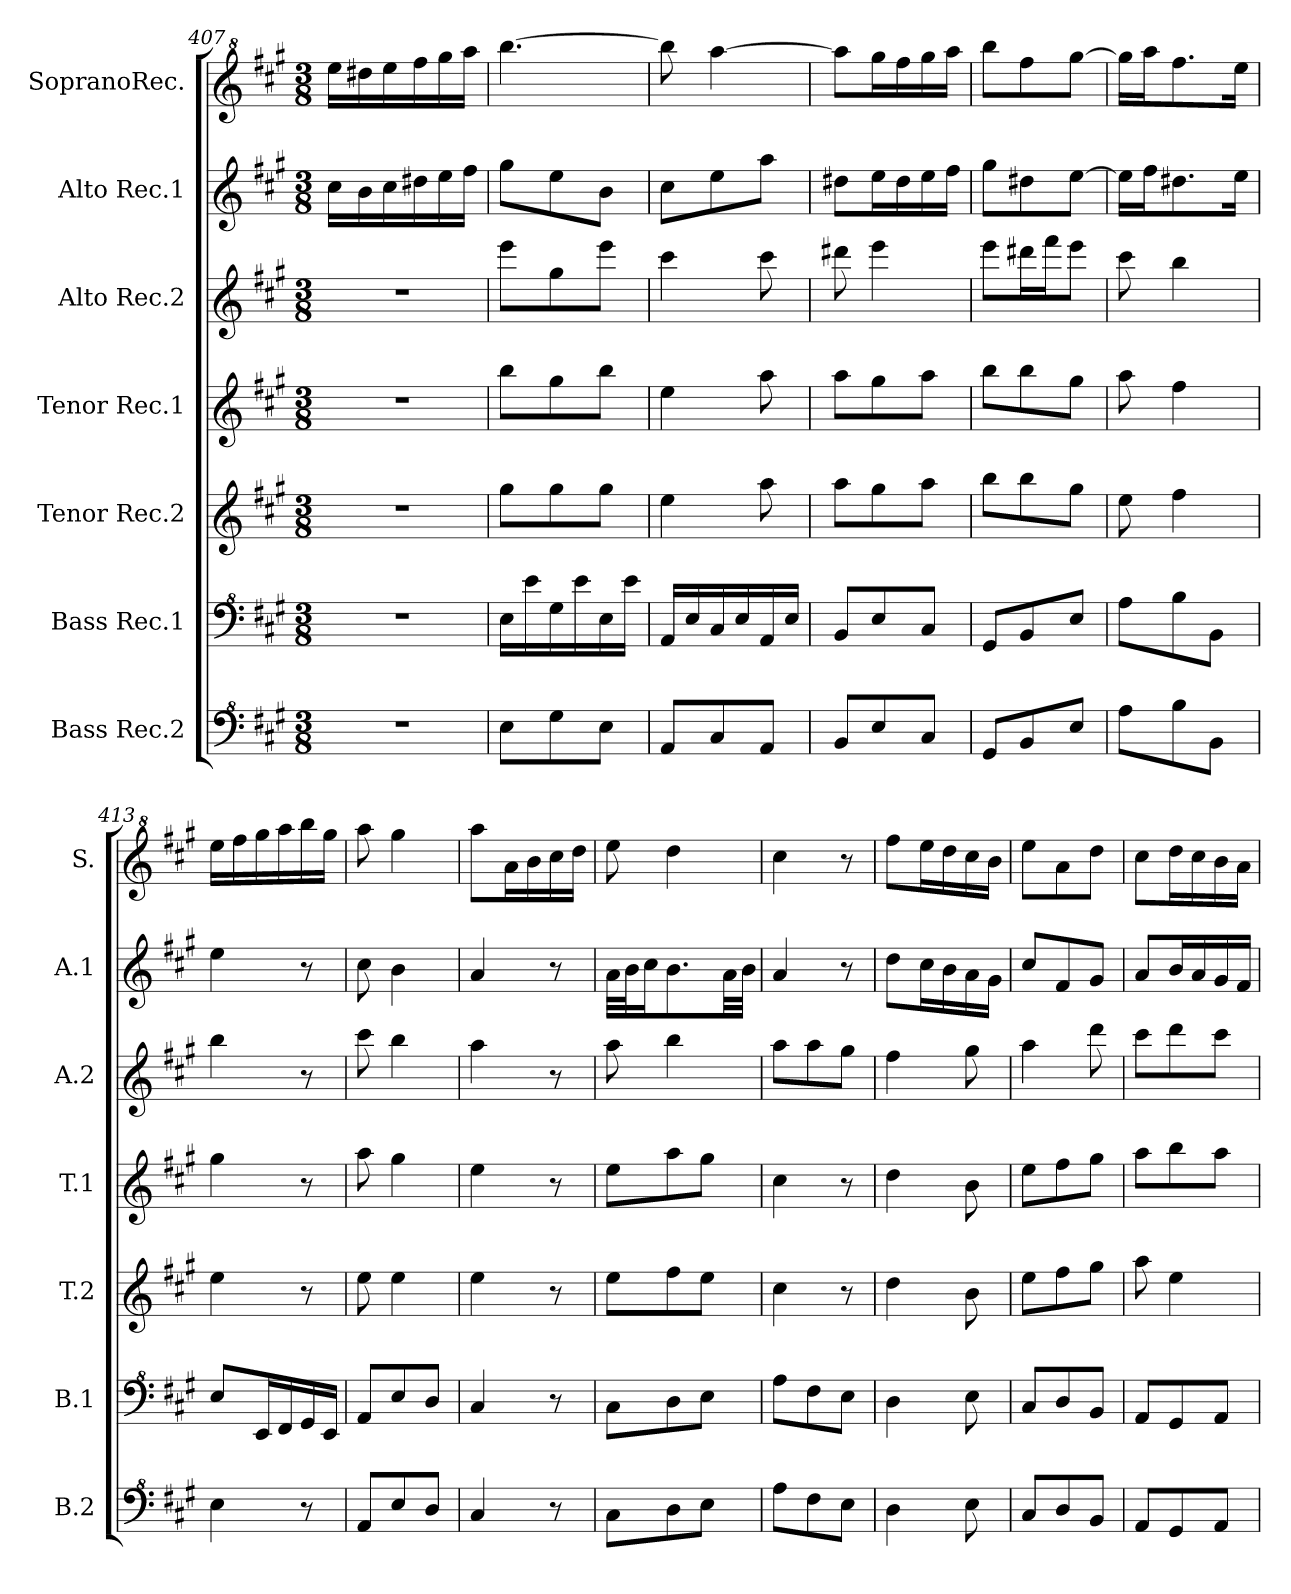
**kern	**kern	**kern	**kern	**kern	**kern	**kern
*part7	*part6	*part5	*part4	*part3	*part2	*part1
*staff7	*staff6	*staff5	*staff4	*staff3	*staff2	*staff1
*I"Bass Rec.2	*I"Bass Rec.1	*I"Tenor Rec.2	*I"Tenor Rec.1	*I"Alto Rec.2	*I"Alto Rec.1	*I"SopranoRec.
*I'B.2	*I'B.1	*I'T.2	*I'T.1	*I'A.2	*I'A.1	*I'S.
*clefF^4	*clefF^4	*clefG2	*clefG2	*clefG2	*clefG2	*clefG^2
*k[f#c#g#]	*k[f#c#g#]	*k[f#c#g#]	*k[f#c#g#]	*k[f#c#g#]	*k[f#c#g#]	*k[f#c#g#]
*M3/8	*M3/8	*M3/8	*M3/8	*M3/8	*M3/8	*M3/8
=407	=407	=407	=407	=407	=407	=407
4.r	4.r	4.r	4.r	4.r	16cc#\LL	16eee\LL
.	.	.	.	.	16b\	16ddd#X\
.	.	.	.	.	16cc#\	16eee\
.	.	.	.	.	16dd#X\	16fff#\
.	.	.	.	.	16ee\	16ggg#\
.	.	.	.	.	16ff#\JJ	16aaa\JJ
=408	=408	=408	=408	=408	=408	=408
8e\L	16e\LL	8gg#\L	8bb\L	8eee\L	8gg#\L	[4.bbb\
.	16ee\	.	.	.	.	.
8g#\	16g#\	8gg#\	8gg#\	8gg#\	8ee\	.
.	16ee\	.	.	.	.	.
8e\J	16e\	8gg#\J	8bb\J	8eee\J	8b\J	.
.	16ee\JJ	.	.	.	.	.
=409	=409	=409	=409	=409	=409	=409
8A/L	16A/LL	4ee\	4ee\	4ccc#\	8cc#\L	8bbb\]
.	16e/	.	.	.	.	.
8c#/	16c#/	.	.	.	8ee\	[4aaa\
.	16e/	.	.	.	.	.
8A/J	16A/	8aa\	8aa\	8ccc#\	8aa\J	.
.	16e/JJ	.	.	.	.	.
=410	=410	=410	=410	=410	=410	=410
8B/L	8B/L	8aa\L	8aa\L	8ddd#X\	8dd#X\L	8aaa\L]
8e/	8e/	8gg#\	8gg#\	4eee\	16ee\L	16ggg#\L
.	.	.	.	.	16dd#\	16fff#\
8c#/J	8c#/J	8aa\J	8aa\J	.	16ee\	16ggg#\
.	.	.	.	.	16ff#\JJ	16aaa\JJ
=411	=411	=411	=411	=411	=411	=411
8G#/L	8G#/L	8bb\L	8bb\L	8eee\L	8gg#\L	8bbb\L
8B/	8B/	8bb\	8bb\	16ddd#X\L	8dd#X\	8fff#\
.	.	.	.	16fff#\J	.	.
8e/J	8e/J	8gg#\J	8gg#\J	8eee\J	[8ee\J	[8ggg#\J
=412	=412	=412	=412	=412	=412	=412
8a\L	8a\L	8ee\	8aa\	8ccc#\	16ee\LL]	16ggg#\LL]
.	.	.	.	.	16ff#\J	16aaa\J
8b\	8b\	4ff#\	4ff#\	4bb\	8.dd#X\	8.fff#\
8B\J	8B\J	.	.	.	.	.
.	.	.	.	.	16ee\Jk	16eee\Jk
=413	=413	=413	=413	=413	=413	=413
4e\	8e/L	4ee\	4gg#\	4bb\	4ee\	16eee\LL
.	.	.	.	.	.	16fff#\
.	16E/L	.	.	.	.	16ggg#\
.	16F#/	.	.	.	.	16aaa\
8r	16G#/	8r	8r	8r	8r	16bbb\
.	16E/JJ	.	.	.	.	16ggg#\JJ
=414	=414	=414	=414	=414	=414	=414
8A/L	8A/L	8ee\	8aa\	8ccc#\	8cc#\	8aaa\
8e/	8e/	4ee\	4gg#\	4bb\	4b\	4ggg#\
8d/J	8d/J	.	.	.	.	.
=415	=415	=415	=415	=415	=415	=415
4c#/	4c#/	4ee\	4ee\	4aa\	4a/	8aaa\L
.	.	.	.	.	.	16aa\L
.	.	.	.	.	.	16bb\
8r	8r	8r	8r	8r	8r	16ccc#\
.	.	.	.	.	.	16ddd\JJ
!!LO:LB:g=z
=416	=416	=416	=416	=416	=416	=416
8c#\L	8c#\L	8ee\L	8ee\L	8aa\	32a\LLL	8eee\
.	.	.	.	.	32b\J	.
.	.	.	.	.	16cc#\J	.
8d\	8d\	8ff#\	8aa\	4bb\	8.b\	4ddd\
8e\J	8e\J	8ee\J	8gg#\J	.	.	.
.	.	.	.	.	32a\LL	.
.	.	.	.	.	32b\JJJ	.
=417	=417	=417	=417	=417	=417	=417
8a\L	8a\L	4cc#\	4cc#\	8aa\L	4a/	4ccc#\
8f#\	8f#\	.	.	8aa\	.	.
8e\J	8e\J	8r	8r	8gg#\J	8r	8r
=418	=418	=418	=418	=418	=418	=418
4d\	4d\	4dd\	4dd\	4ff#\	8dd\L	8fff#\L
.	.	.	.	.	16cc#\L	16eee\L
.	.	.	.	.	16b\	16ddd\
8e\	8e\	8b\	8b\	8gg#\	16a\	16ccc#\
.	.	.	.	.	16g#\JJ	16bb\JJ
=419	=419	=419	=419	=419	=419	=419
8c#/L	8c#/L	8ee\L	8ee\L	4aa\	8cc#/L	8eee\L
8d/	8d/	8ff#\	8ff#\	.	8f#/	8aa\
8B/J	8B/J	8gg#\J	8gg#\J	8ddd\	8g#/J	8ddd\J
=420	=420	=420	=420	=420	=420	=420
8A/L	8A/L	8aa\	8aa\L	8ccc#\L	8a/L	8ccc#\L
8G#/	8G#/	4ee\	8bb\	8ddd\	16b/L	16ddd\L
.	.	.	.	.	16a/	16ccc#\
8A/J	8A/J	.	8aa\J	8ccc#\J	16g#/	16bb\
.	.	.	.	.	16f#/JJ	16aa\JJ
=	=	=	=	=	=	=
*-	*-	*-	*-	*-	*-	*-
